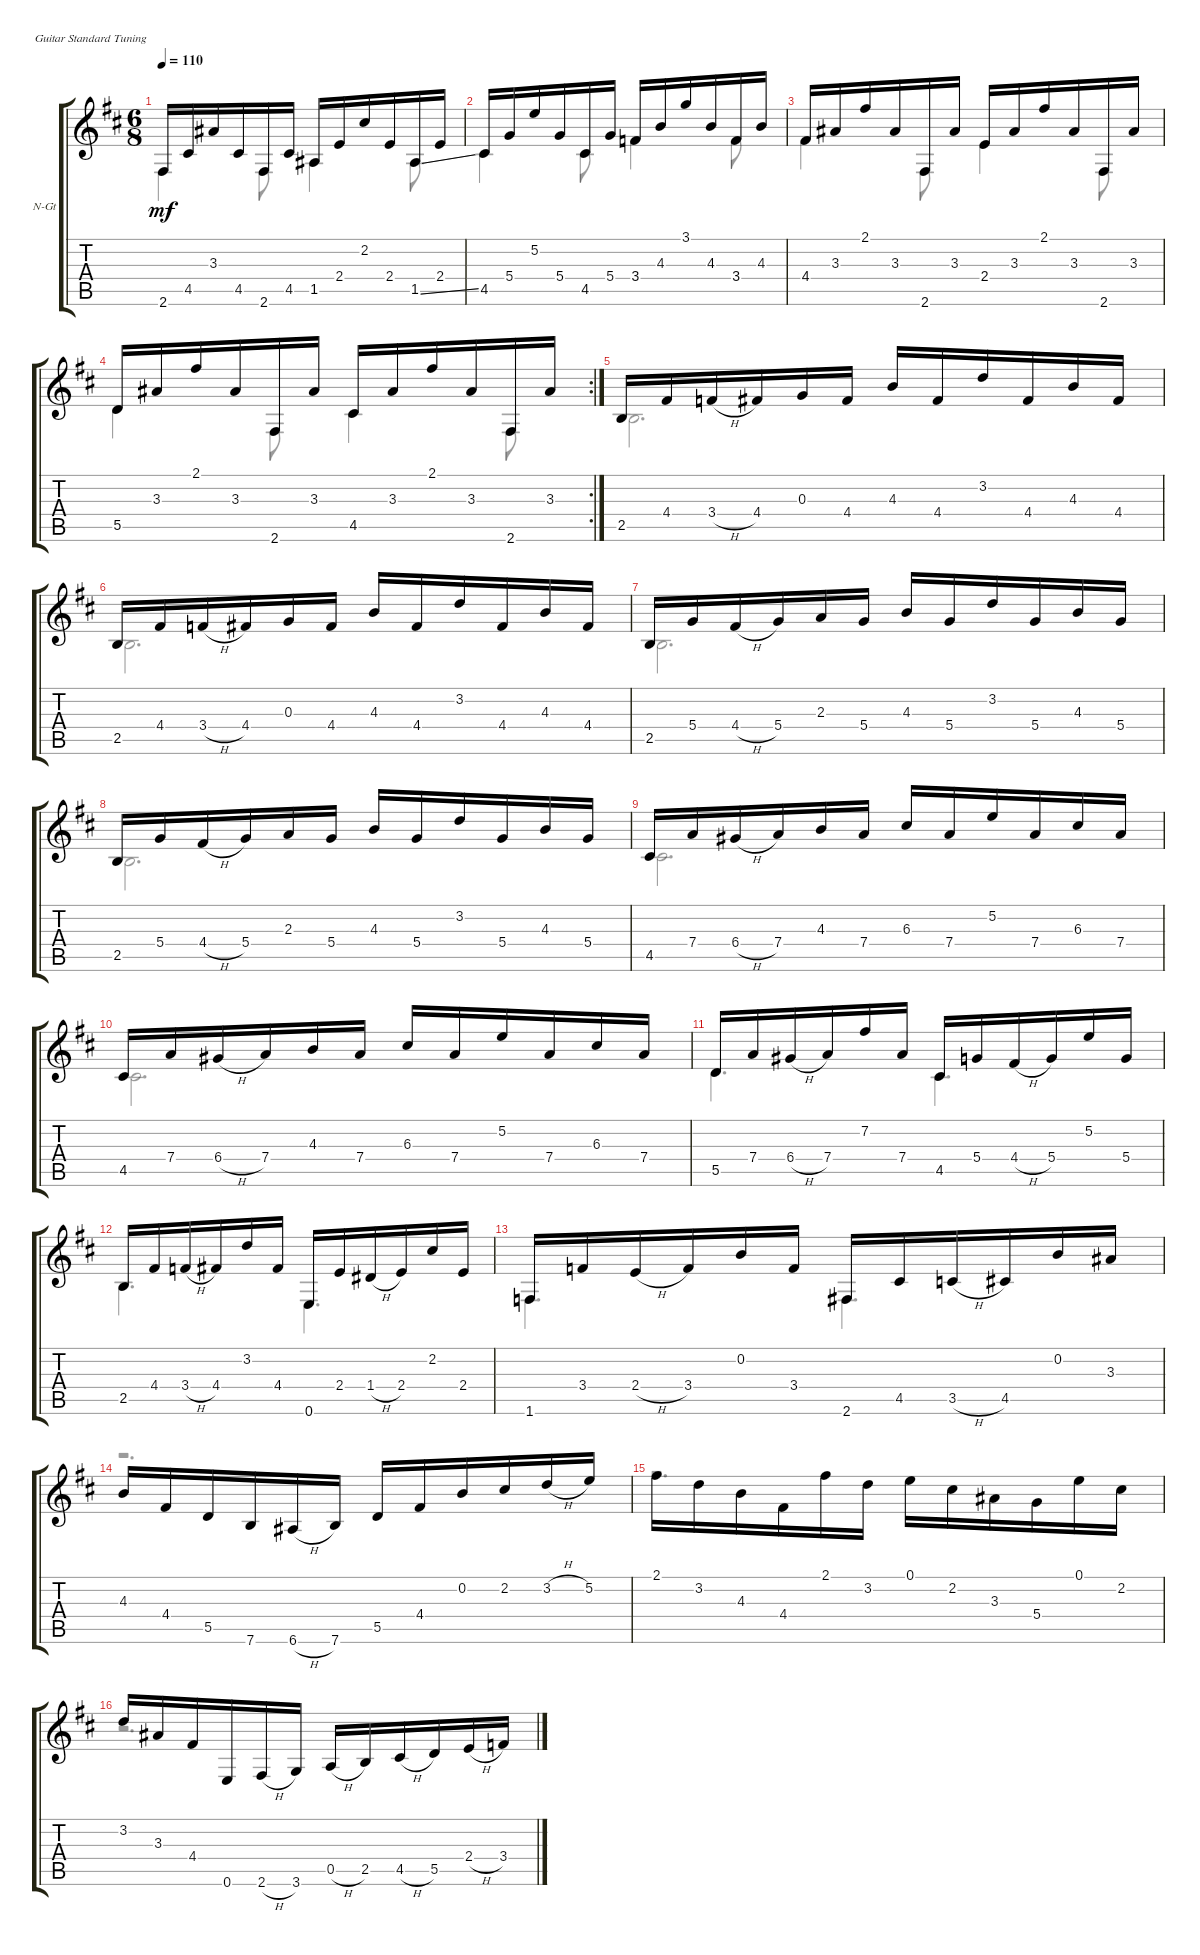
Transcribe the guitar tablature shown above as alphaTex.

\defaultSystemsLayout 4
\bracketExtendMode groupsimilarinstruments
\firstSystemTrackNameOrientation horizontal
\otherSystemsTrackNameOrientation horizontal
\track ("Nylon Guitar" "N-Gt") {instrument acousticguitarsteel}
\staff {score tabs}
\tuning (E4 B3 G3 D3 A2 E2)
\voice
\ts (6 8)
\tempo 110
\clef g2
\scale
0.936948
\ks d
2.6.16{dy mf} 4.5.16 3.3.16 4.5.16 2.6.16 4.5.16 1.5.16 2.4.16 2.2.16 2.4.16 1.5{ss}.16 2.4.16 |
\scale
1.1261 4.5.16 5.4.16 5.2.16 5.4.16 4.5.16 5.4.16 3.4.16 4.3.16 3.1.16 4.3.16 3.4.16 4.3.16 |
\scale
0.936948 4.4.16 3.3.16 2.1.16 3.3.16 2.6.16 3.3.16 2.4.16 3.3.16 2.1.16 3.3.16 2.6.16 3.3.16 |
\rc 2
\scale
0.936948 5.5.16 3.3.16 2.1.16 3.3.16 2.6.16 3.3.16 4.5.16 3.3.16 2.1.16 3.3.16 2.6.16 3.3.16 |
\scale
1.1261 2.5.16 4.4.16 3.4{h}.16 4.4.16 0.3.16 4.4.16 4.3.16 4.4.16 3.2.16 4.4.16 4.3.16 4.4.16 |
\scale
0.936948 2.5.16 4.4.16 3.4{h}.16 4.4.16 0.3.16 4.4.16 4.3.16 4.4.16 3.2.16 4.4.16 4.3.16 4.4.16 |
\scale
0.936948 2.5.16 5.4.16 4.4{h}.16 5.4.16 2.3.16 5.4.16 4.3.16 5.4.16 3.2.16 5.4.16 4.3.16 5.4.16 |
\scale
1.1261 2.5.16 5.4.16 4.4{h}.16 5.4.16 2.3.16 5.4.16 4.3.16 5.4.16 3.2.16 5.4.16 4.3.16 5.4.16 |
\scale
0.936948 4.5.16 7.4.16 6.4{h}.16 7.4.16 4.3.16 7.4.16 6.3.16 7.4.16 5.2.16 7.4.16 6.3.16 7.4.16 |
\scale
0.936948 4.5.16 7.4.16 6.4{h}.16 7.4.16 4.3.16 7.4.16 6.3.16 7.4.16 5.2.16 7.4.16 6.3.16 7.4.16 |
\scale
1.1261 5.5.16 7.4.16 6.4{h}.16 7.4.16 7.2.16 7.4.16 4.5.16 5.4.16 4.4{h}.16 5.4.16 5.2.16 5.4.16 |
\scale
0.936948 2.5.16 4.4.16 3.4{h}.16 4.4.16 3.2.16 4.4.16 0.6.16 2.4.16 1.4{h}.16 2.4.16 2.2.16 2.4.16 |
\scale
0.936948 1.6.16 3.4.16 2.4{h}.16 3.4.16 0.2.16 3.4.16 2.6.16 4.5.16 3.5{h}.16 4.5.16 0.2.16 3.3.16 |
\scale
1.1261 4.3.16 4.4.16 5.5.16 7.6.16 6.6{h}.16 7.6.16 5.5.16 4.4.16 0.2.16 2.2.16 3.2{h}.16 5.2.16 |
\scale
0.936948 2.1.16{beam invert} 3.2.16 4.3.16 4.4.16 2.1.16 3.2.16 0.1.16{beam invert} 2.2.16 3.3.16 5.4.16 0.1.16 2.2.16 |
\scale
0.936948 3.2.16 3.3.16 4.4.16 0.6.16 2.6{h}.16 3.6.16 0.5{h}.16 2.5.16 4.5{h}.16 5.5.16 2.4{h}.16 3.4.16
\voice
\clef g2
\ottava regular
\simile none
\scale
0.936948
\ks d
2.6.4{dy mf} 2.6.8 1.5.4 1.5{ss}.8 |
\scale
1.1261 4.5.4 4.5.8 3.4.4 3.4.8 |
\scale
0.936948 4.4.4 2.6.8 2.4.4 2.6.8 |
\scale
0.936948 5.5.4 2.6.8 4.5.4 2.6.8 |
\scale
1.1261 2.5.2{d} |
\scale
0.936948 2.5.2{d} |
\scale
0.936948 2.5.2{d} |
\scale
1.1261 2.5.2{d} |
\scale
0.936948 4.5.2{d} |
\scale
0.936948 4.5.2{d} |
\scale
1.1261 5.5.4{d} 4.5.4{d} |
\scale
0.936948 2.5.4{d} 0.6.4{d} |
\scale
0.936948 1.6.4{d} 2.6.4{d} |
\scale
1.1261 r.2{d} |
\scale
0.936948 r.2{d} |
\scale
0.936948 r.2{d}
